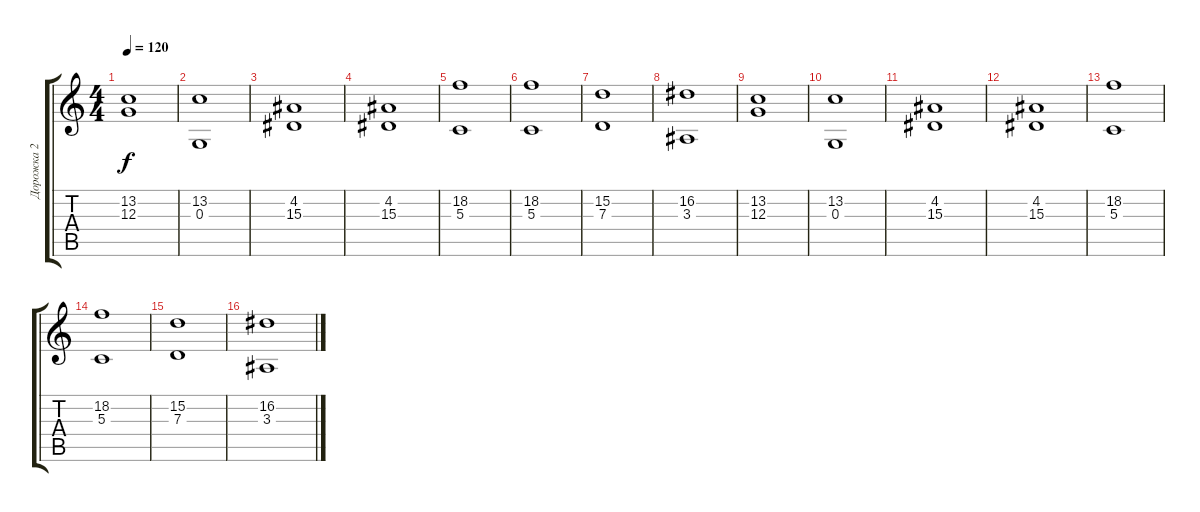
\track ("Дорожка 2" "Дорожка 2") {instrument stringensemble1}
\staff {score tabs}
\tuning (E4 B3 G3 D3 A2 D2) {hide}
\ts (4 4)
\tempo 120
\clef g2
\ks c
(13.2 12.3).1{dy f} |
(13.2 0.3).1 |
(4.2 15.3).1 |
(4.2 15.3).1 |
(18.2 5.3).1 |
(18.2 5.3).1 |
(15.2 7.3).1 |
(16.2 3.3).1 |
(13.2 12.3).1 |
(13.2 0.3).1 |
(4.2 15.3).1 |
(4.2 15.3).1 |
(18.2 5.3).1 |
(18.2 5.3).1 |
(15.2 7.3).1 |
(16.2 3.3).1
